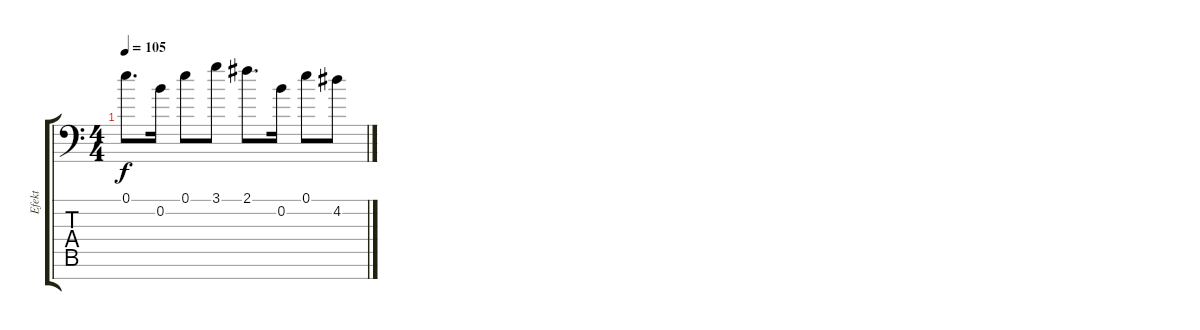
\track ("Efekt" "Efekt") {instrument distortionguitar}
\staff {score tabs}
\tuning (E4 B3 G3 D3 A2 E2 A1) {hide}
\ts (4 4)
\tempo 105
\clef f4
\ks c
0.1.8{d dy f} 0.2.16 0.1.8 3.1.8 2.1.8{d} 0.2.16 0.1.8 4.2.8
